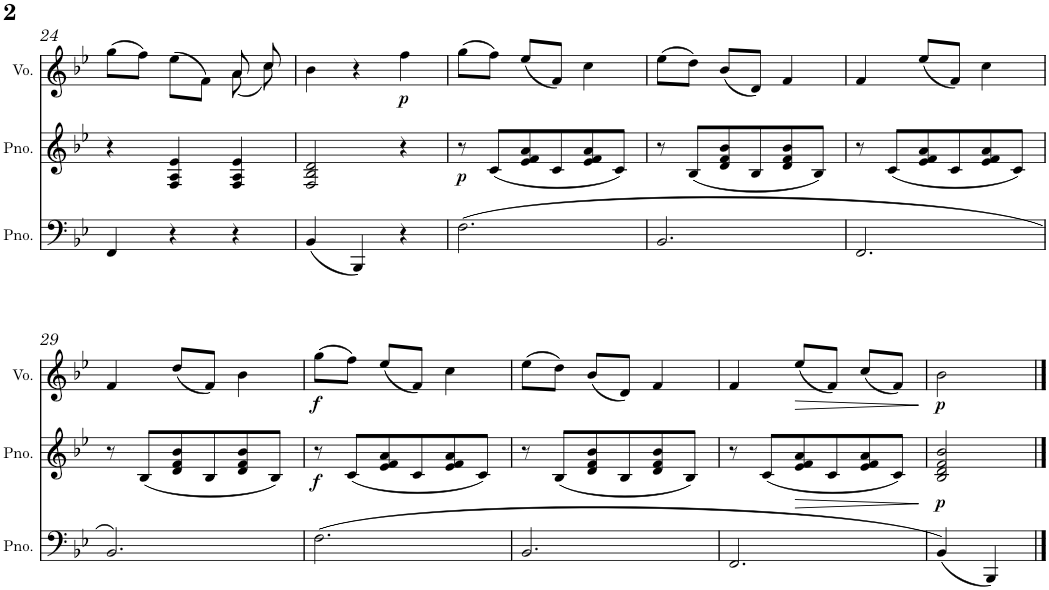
**kern	**kern	**dynam	**kern	**dynam
*part3	*part2	*part2	*part1	*part1
*staff3	*staff2	*staff2	*staff1	*staff1
*I"Piano	*I"Piano	*	*I"Voice	*
*I'Pno.	*I'Pno.	*	*I'Vo.	*
!!LO:PB:g=z
*clefF4	*clefG2	*	*clefG2	*
*k[b-e-]	*k[b-e-]	*	*k[b-e-]	*
*M3/4	*M3/4	*	*M3/4	*
=24	=24	=24	=24	=24
*	*	*	*^	*
4FF/	4r	.	(8gg\L	2ryy	.
.	.	.	8ff\J)	.	.
4r	4F/ 4A/ 4e-/	.	(8ee-\L	.	.
.	.	.	8f\J)	.	.
4r	4F/ 4A/ 4e-/	.	8a/	(8a\	.
.	.	.	8cc/	8cc\)	.
*	*	*	*v	*v	*
=25	=25	=25	=25	=25
(4BB-/	2F/ 2B-/ 2d/	.	4b-\	.
4BBB-/)	.	.	4r	.
!	!	!	!	!LO:DY:b
4r	4r	.	4ff\	p
=26	=26	=26	=26	=26
!	!	!LO:DY:b	!	!
(2.F\	8r	p	(8gg\L	.
.	(8c/L	.	8ff\J)	.
.	8e-/ 8f/ 8a/	.	(8ee-/L	.
.	8c/	.	8f/J)	.
.	8e-/ 8f/ 8a/	.	4cc\	.
.	8c/J)	.	.	.
=27	=27	=27	=27	=27
2.BB-/	8r	.	(8ee-\L	.
.	(8B-/L	.	8dd\J)	.
.	8d/ 8f/ 8b-/	.	(8b-/L	.
.	8B-/	.	8d/J)	.
.	8d/ 8f/ 8b-/	.	4f/	.
.	8B-/J)	.	.	.
=28	=28	=28	=28	=28
2.FF/	8r	.	4f/	.
.	(8c/L	.	.	.
.	8e-/ 8f/ 8a/	.	(8ee-/L	.
.	8c/	.	8f/J)	.
.	8e-/ 8f/ 8a/	.	4cc\	.
.	8c/J)	.	.	.
!!LO:LB:g=z
=29	=29	=29	=29	=29
2.BB-/)	8r	.	4f/	.
.	(8B-/L	.	.	.
.	8d/ 8f/ 8b-/	.	(8dd/L	.
.	8B-/	.	8f/J)	.
.	8d/ 8f/ 8b-/	.	4b-\	.
.	8B-/J)	.	.	.
=30	=30	=30	=30	=30
!	!	!LO:DY:b	!	!LO:DY:b
(2.F\	8r	f	(8gg\L	f
.	(8c/L	.	8ff\J)	.
.	8e-/ 8f/ 8a/	.	(8ee-/L	.
.	8c/	.	8f/J)	.
.	8e-/ 8f/ 8a/	.	4cc\	.
.	8c/J)	.	.	.
=31	=31	=31	=31	=31
2.BB-/	8r	.	(8ee-\L	.
.	(8B-/L	.	8dd\J)	.
.	8d/ 8f/ 8b-/	.	(8b-/L	.
.	8B-/	.	8d/J)	.
.	8d/ 8f/ 8b-/	.	4f/	.
.	8B-/J)	.	.	.
=32	=32	=32	=32	=32
2.FF/	8r	.	4f/	.
.	(8c/L	.	.	.
!	!	!LO:HP:b	!	!LO:HP:b
.	8e-/ 8f/ 8a/	>	(8ee-/L	>
.	8c/	.	8f/J)	.
.	8e-/ 8f/ 8a/	.	(8cc/L	.
.	8c/J)	.	8f/J)	.
.	.	]	.	]
=33	=33	=33	=33	=33
!	!	!LO:DY:b	!	!LO:DY:b
(4BB-/)	2B-/ 2d/ 2f/ 2b-/	p	2b-\	p
4BBB-/)	.	.	.	.
==	==	==	==	==
*-	*-	*-	*-	*-
